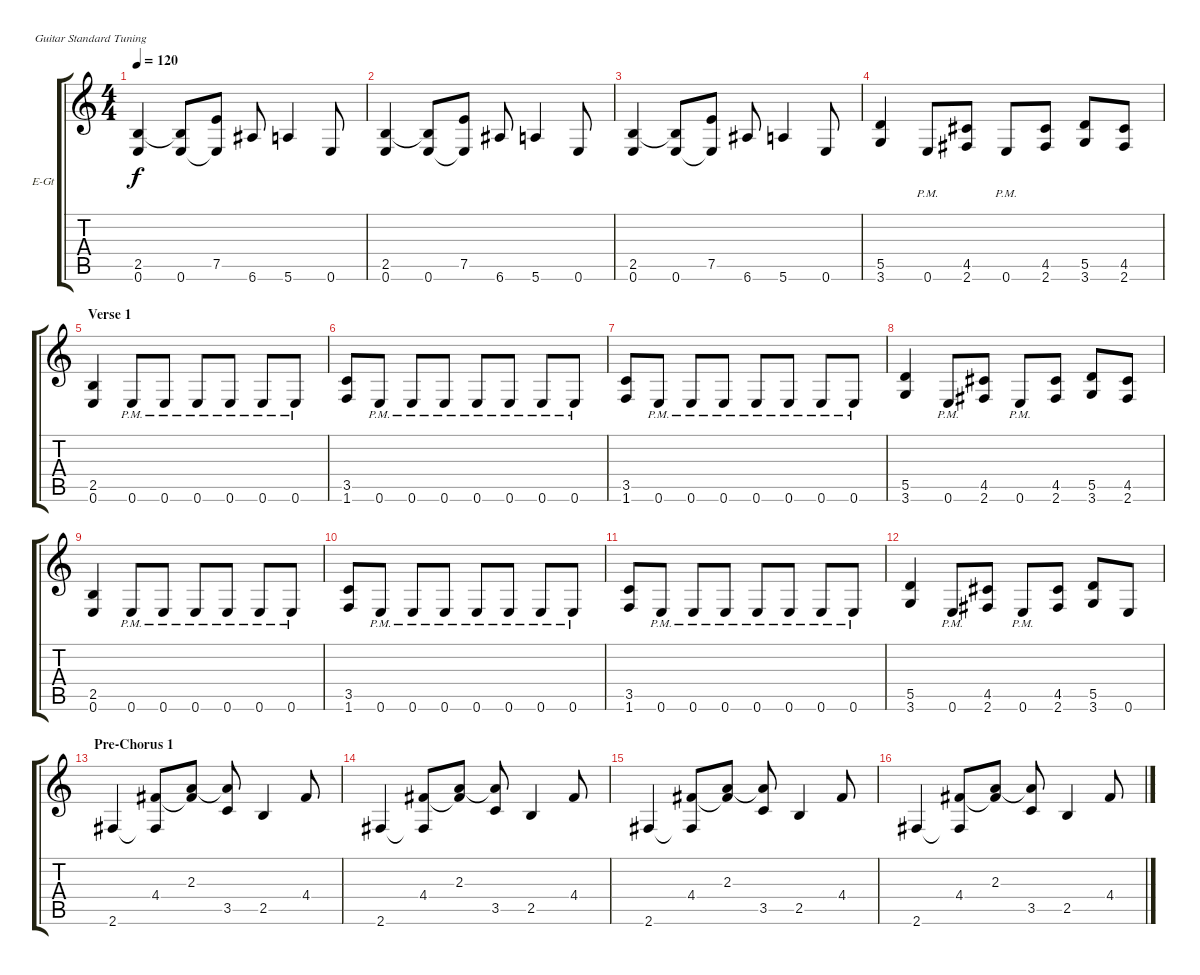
\bracketExtendMode groupsimilarinstruments
\firstSystemTrackNameOrientation horizontal
\otherSystemsTrackNameOrientation horizontal
\track ("James Rythm 1" "E-Gt") {instrument distortionguitar}
\staff {score tabs}
\tuning (E4 B3 G3 D3 A2 E2)
\ts (4 4)
\tempo 120
\clef g2
\ks c
(2.5 0.6).4{dy f} (2.5{t} 0.6).8 (7.5 0.6{t}).8 6.6.8 5.6.4 0.6.8 |
(2.5 0.6).4 (2.5{t} 0.6).8 (7.5 0.6{t}).8 6.6.8 5.6.4 0.6.8 |
(2.5 0.6).4 (2.5{t} 0.6).8 (7.5 0.6{t}).8 6.6.8 5.6.4 0.6.8 |
(5.5 3.6).4 0.6{pm}.8 (4.5 2.6).8 0.6{pm}.8 (4.5 2.6).8 (5.5 3.6).8 (4.5 2.6).8 |
\section ("" "Verse 1")
(2.5 0.6).4 0.6{pm}.8 0.6{pm}.8 0.6{pm}.8 0.6{pm}.8 0.6{pm}.8 0.6{pm}.8 |
(3.5 1.6).8 0.6{pm}.8 0.6{pm}.8 0.6{pm}.8 0.6{pm}.8 0.6{pm}.8 0.6{pm}.8 0.6{pm}.8 |
(3.5 1.6).8 0.6{pm}.8 0.6{pm}.8 0.6{pm}.8 0.6{pm}.8 0.6{pm}.8 0.6{pm}.8 0.6{pm}.8 |
(5.5 3.6).4 0.6{pm}.8 (4.5 2.6).8 0.6{pm}.8 (4.5 2.6).8 (5.5 3.6).8 (4.5 2.6).8 |
(2.5 0.6).4 0.6{pm}.8 0.6{pm}.8 0.6{pm}.8 0.6{pm}.8 0.6{pm}.8 0.6{pm}.8 |
(3.5 1.6).8 0.6{pm}.8 0.6{pm}.8 0.6{pm}.8 0.6{pm}.8 0.6{pm}.8 0.6{pm}.8 0.6{pm}.8 |
(3.5 1.6).8 0.6{pm}.8 0.6{pm}.8 0.6{pm}.8 0.6{pm}.8 0.6{pm}.8 0.6{pm}.8 0.6{pm}.8 |
(5.5 3.6).4 0.6{pm}.8 (4.5 2.6).8 0.6{pm}.8 (4.5 2.6).8 (5.5 3.6).8 0.6.8 |
\section ("" "Pre-Chorus 1")
2.6.4 (4.4 2.6{t}).8 (2.3 4.4{t}).8 (2.3{t} 3.5).8 2.5.4 4.4.8 |
2.6.4 (4.4 2.6{t}).8 (2.3 4.4{t}).8 (2.3{t} 3.5).8 2.5.4 4.4.8 |
2.6.4 (4.4 2.6{t}).8 (2.3 4.4{t}).8 (2.3{t} 3.5).8 2.5.4 4.4.8 |
2.6.4 (4.4 2.6{t}).8 (2.3 4.4{t}).8 (2.3{t} 3.5).8 2.5.4 4.4.8
